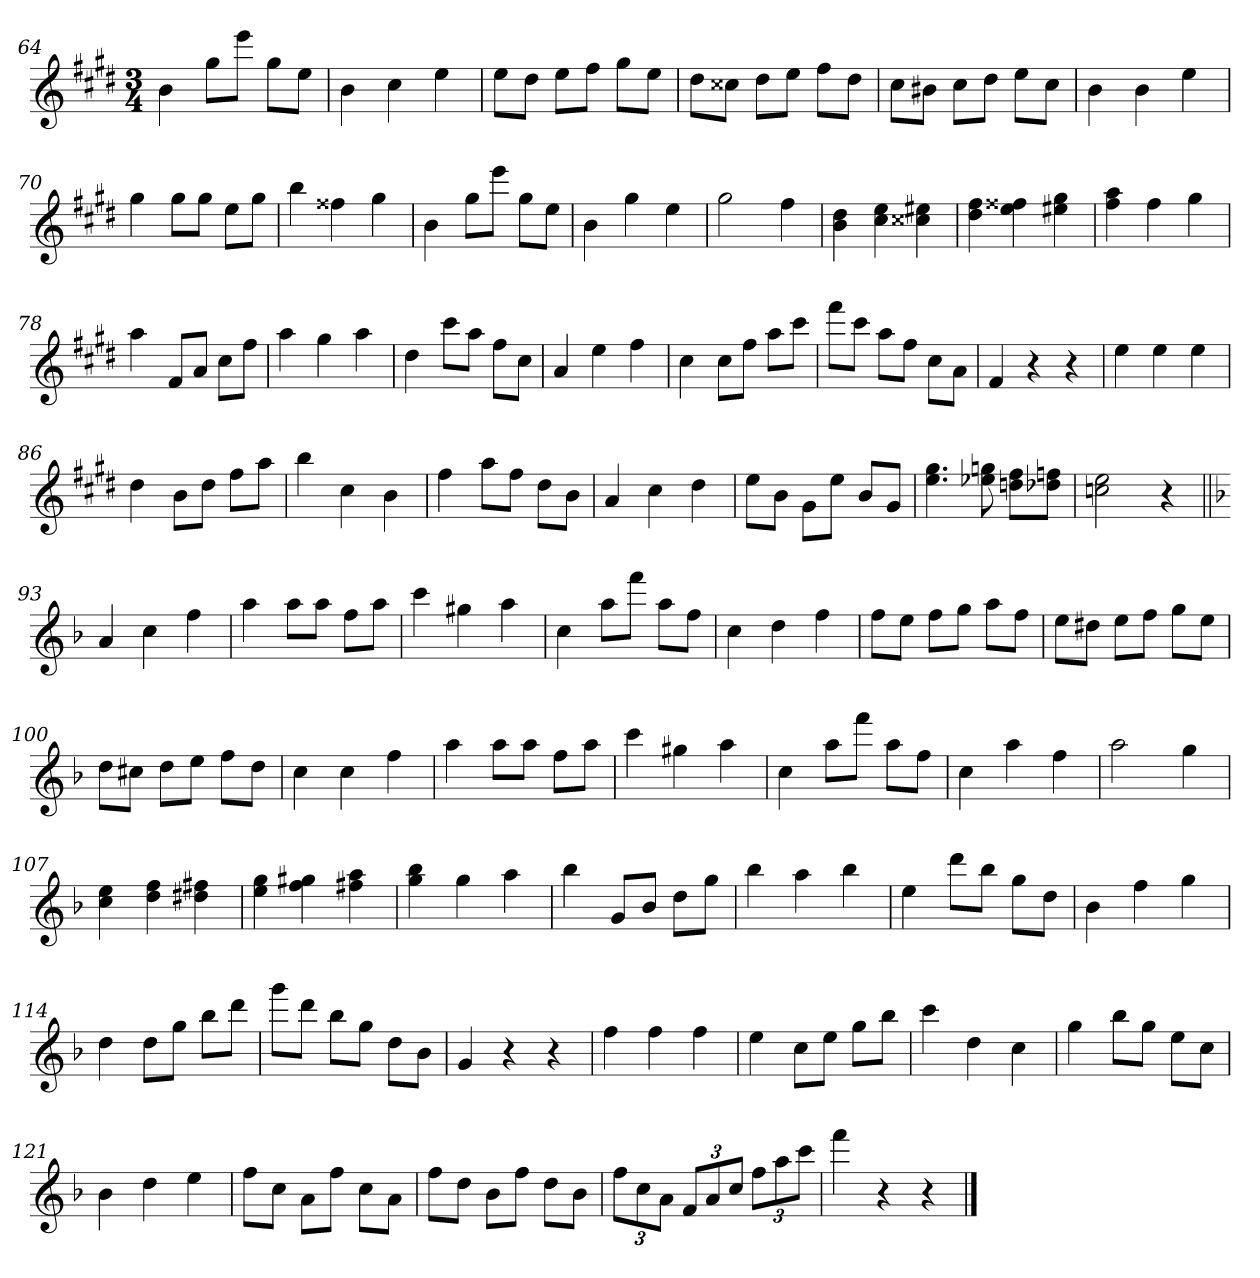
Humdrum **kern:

**kern
*part1
*staff1
*clefG2
*k[f#c#g#d#]
*E:
*M3/4
=64
4b\
8gg#\L
8eee\J
8gg#\L
8ee\J
=65
4b\
4cc#\
4ee\
=66
8ee\L
8dd#\J
8ee\L
8ff#\J
8gg#\L
8ee\J
=67
8dd#\L
8cc##X\J
8dd#\L
8ee\J
8ff#\L
8dd#\J
=68
8cc#\L
8b#X\J
8cc#\L
8dd#\J
8ee\L
8cc#\J
!!LO:PB:g=z
=69
4b\
4b\
4ee\
=70
4gg#\
8gg#\L
8gg#\J
8ee\L
8gg#\J
=71
4bb\
4ff##X\
4gg#\
=72
4b\
8gg#\L
8eee\J
8gg#\L
8ee\J
=73
4b\
4gg#\
4ee\
=74
2gg#\
4ff#\
=75
4b\ 4dd#\
4cc#\ 4ee\
4cc##X\ 4ee#X\
=76
4dd#\ 4ff#\
4ee\ 4ff##X\
4ee#X\ 4gg#\
!!LO:LB:g=z
=77
4ff#\ 4aa\
4ff#\
4gg#\
=78
4aa\
8f#/L
8a/J
8cc#\L
8ff#\J
=79
4aa\
4gg#\
4aa\
=80
4dd#\
8ccc#\L
8aa\J
8ff#\L
8cc#\J
=81
4a/
4ee\
4ff#\
=82
4cc#\
8cc#\L
8ff#\J
8aa\L
8ccc#\J
=83
8fff#\L
8ccc#\J
8aa\L
8ff#\J
8cc#\L
8a\J
=84
4f#/
4r
4r
!!LO:LB:g=z
=85
4ee\
4ee\
4ee\
=86
4dd#\
8b\L
8dd#\J
8ff#\L
8aa\J
=87
4bb\
4cc#\
4b\
=88
4ff#\
8aa\L
8ff#\J
8dd#\L
8b\J
=89
4a/
4cc#\
4dd#\
=90
8ee\L
8b\J
8g#\L
8ee\J
8b/L
8g#/J
=91
4.ee\ 4.gg#\
8ee-X\ 8ggn\
8ddn\ 8ff#\L
8dd-X\ 8ffn\J
=92
2ccn\ 2ee\
4r
!!LO:LB:g=z
=93||
*k[b-]
*F:
4a/
4cc\
4ff\
=94
4aa\
8aa\L
8aa\J
8ff\L
8aa\J
=95
4ccc\
4gg#X\
4aa\
=96
4cc\
8aa\L
8fff\J
8aa\L
8ff\J
=97
4cc\
4dd\
4ff\
=98
8ff\L
8ee\J
8ff\L
8gg\J
8aa\L
8ff\J
=99
8ee\L
8dd#X\J
8ee\L
8ff\J
8gg\L
8ee\J
=100
8dd\L
8cc#X\J
8dd\L
8ee\J
8ff\L
8dd\J
!!LO:LB:g=z
=101
4cc\
4cc\
4ff\
=102
4aa\
8aa\L
8aa\J
8ff\L
8aa\J
=103
4ccc\
4gg#X\
4aa\
=104
4cc\
8aa\L
8fff\J
8aa\L
8ff\J
=105
4cc\
4aa\
4ff\
=106
2aa\
4gg\
=107
4cc\ 4ee\
4dd\ 4ff\
4dd#X\ 4ff#X\
=108
4ee\ 4gg\
4ff\ 4gg#X\
4ff#X\ 4aa\
=109
4gg\ 4bb-\
4gg\
4aa\
!!LO:LB:g=z
=110
4bb-\
8g/L
8b-/J
8dd\L
8gg\J
=111
4bb-\
4aa\
4bb-\
=112
4ee\
8ddd\L
8bb-\J
8gg\L
8dd\J
=113
4b-\
4ff\
4gg\
=114
4dd\
8dd\L
8gg\J
8bb-\L
8ddd\J
=115
8ggg\L
8ddd\J
8bb-\L
8gg\J
8dd\L
8b-\J
=116
4g/
4r
4r
!!LO:LB:g=z
=117
4ff\
4ff\
4ff\
=118
4ee\
8cc\L
8ee\J
8gg\L
8bb-\J
=119
4ccc\
4dd\
4cc\
=120
4gg\
8bb-\L
8gg\J
8ee\L
8cc\J
=121
4b-\
4dd\
4ee\
=122
8ff\L
8cc\J
8a\L
8ff\J
8cc\L
8a\J
=123
8ff\L
8dd\J
8b-\L
8ff\J
8dd\L
8b-\J
=124
12ff\L
12cc\
12a\J
12f/L
12a/
12cc/J
12ff\L
12aa\
12ccc\J
=125
4fff\
4r
4r
==
*-
